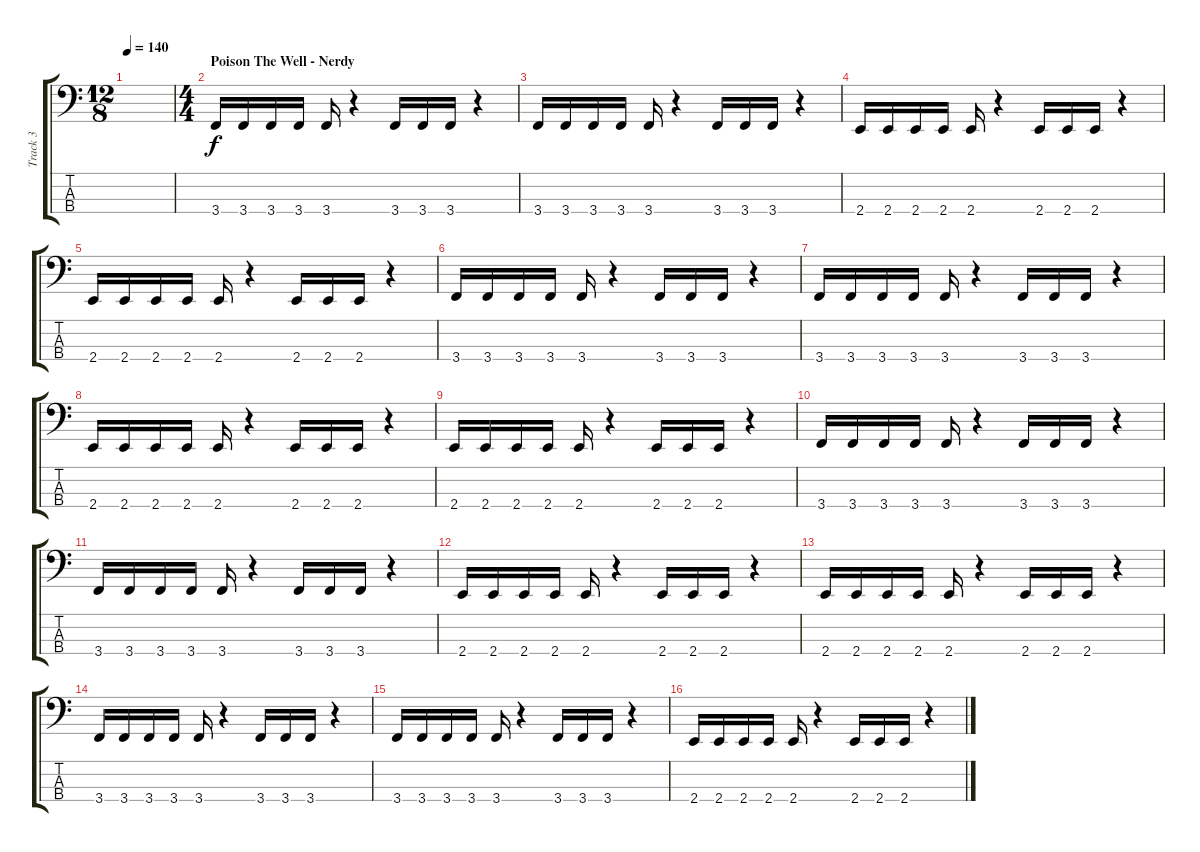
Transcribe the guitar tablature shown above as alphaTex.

\track ("Track 3" "Track 3") {instrument electricbasspick}
\staff {score tabs}
\tuning (F2 C2 G1 D1) {hide}
\ts (12 8)
\tempo 140
\clef f4
\ks c
|
\ts (4 4)
\section ("" "Poison The Well - Nerdy")
3.4.16 3.4.16 3.4.16 3.4.16 3.4.16 r.4 3.4.16 3.4.16 3.4.16 r.4 |
3.4.16 3.4.16 3.4.16 3.4.16 3.4.16 r.4 3.4.16 3.4.16 3.4.16 r.4 |
2.4.16 2.4.16 2.4.16 2.4.16 2.4.16 r.4 2.4.16 2.4.16 2.4.16 r.4 |
2.4.16 2.4.16 2.4.16 2.4.16 2.4.16 r.4 2.4.16 2.4.16 2.4.16 r.4 |
3.4.16 3.4.16 3.4.16 3.4.16 3.4.16 r.4 3.4.16 3.4.16 3.4.16 r.4 |
3.4.16 3.4.16 3.4.16 3.4.16 3.4.16 r.4 3.4.16 3.4.16 3.4.16 r.4 |
2.4.16 2.4.16 2.4.16 2.4.16 2.4.16 r.4 2.4.16 2.4.16 2.4.16 r.4 |
2.4.16 2.4.16 2.4.16 2.4.16 2.4.16 r.4 2.4.16 2.4.16 2.4.16 r.4 |
3.4.16 3.4.16 3.4.16 3.4.16 3.4.16 r.4 3.4.16 3.4.16 3.4.16 r.4 |
3.4.16 3.4.16 3.4.16 3.4.16 3.4.16 r.4 3.4.16 3.4.16 3.4.16 r.4 |
2.4.16 2.4.16 2.4.16 2.4.16 2.4.16 r.4 2.4.16 2.4.16 2.4.16 r.4 |
2.4.16 2.4.16 2.4.16 2.4.16 2.4.16 r.4 2.4.16 2.4.16 2.4.16 r.4 |
3.4.16 3.4.16 3.4.16 3.4.16 3.4.16 r.4 3.4.16 3.4.16 3.4.16 r.4 |
3.4.16 3.4.16 3.4.16 3.4.16 3.4.16 r.4 3.4.16 3.4.16 3.4.16 r.4 |
2.4.16 2.4.16 2.4.16 2.4.16 2.4.16 r.4 2.4.16 2.4.16 2.4.16 r.4
